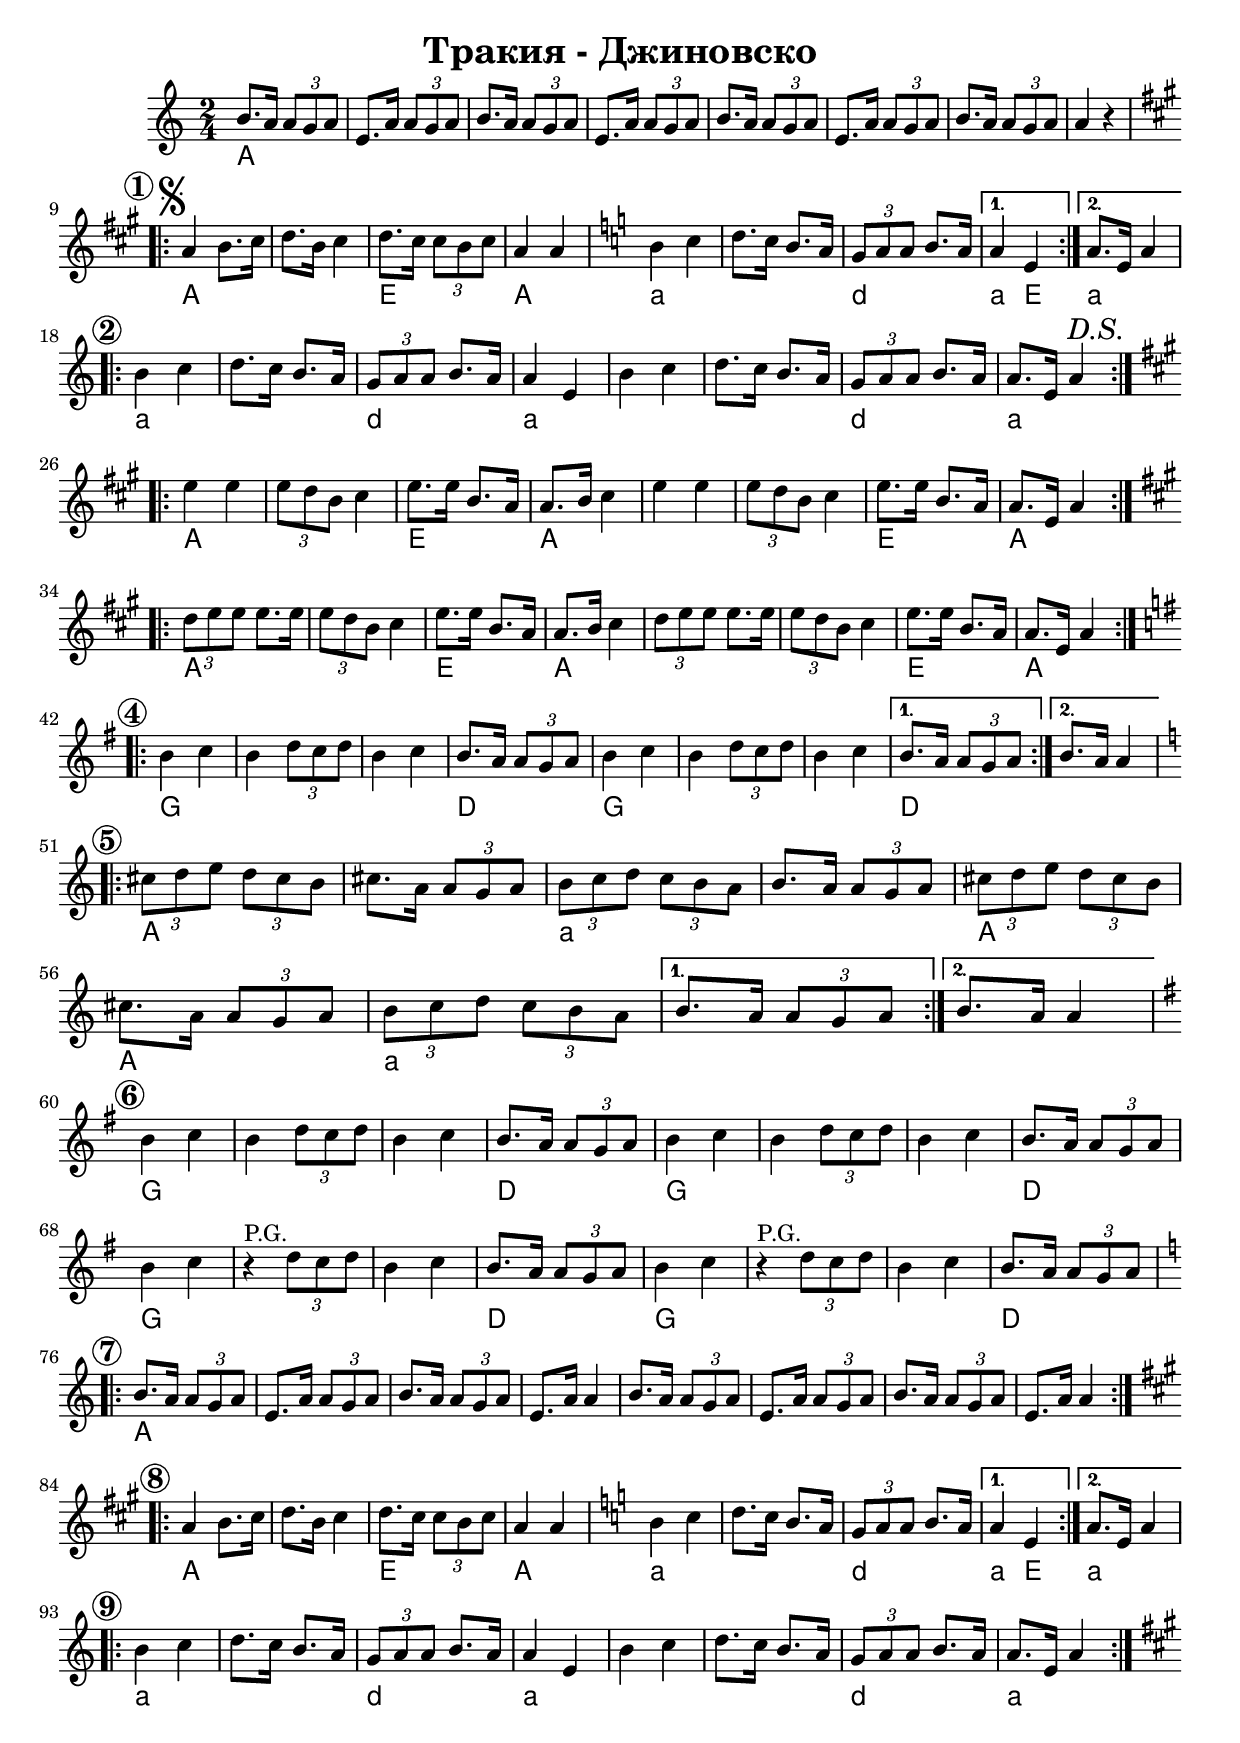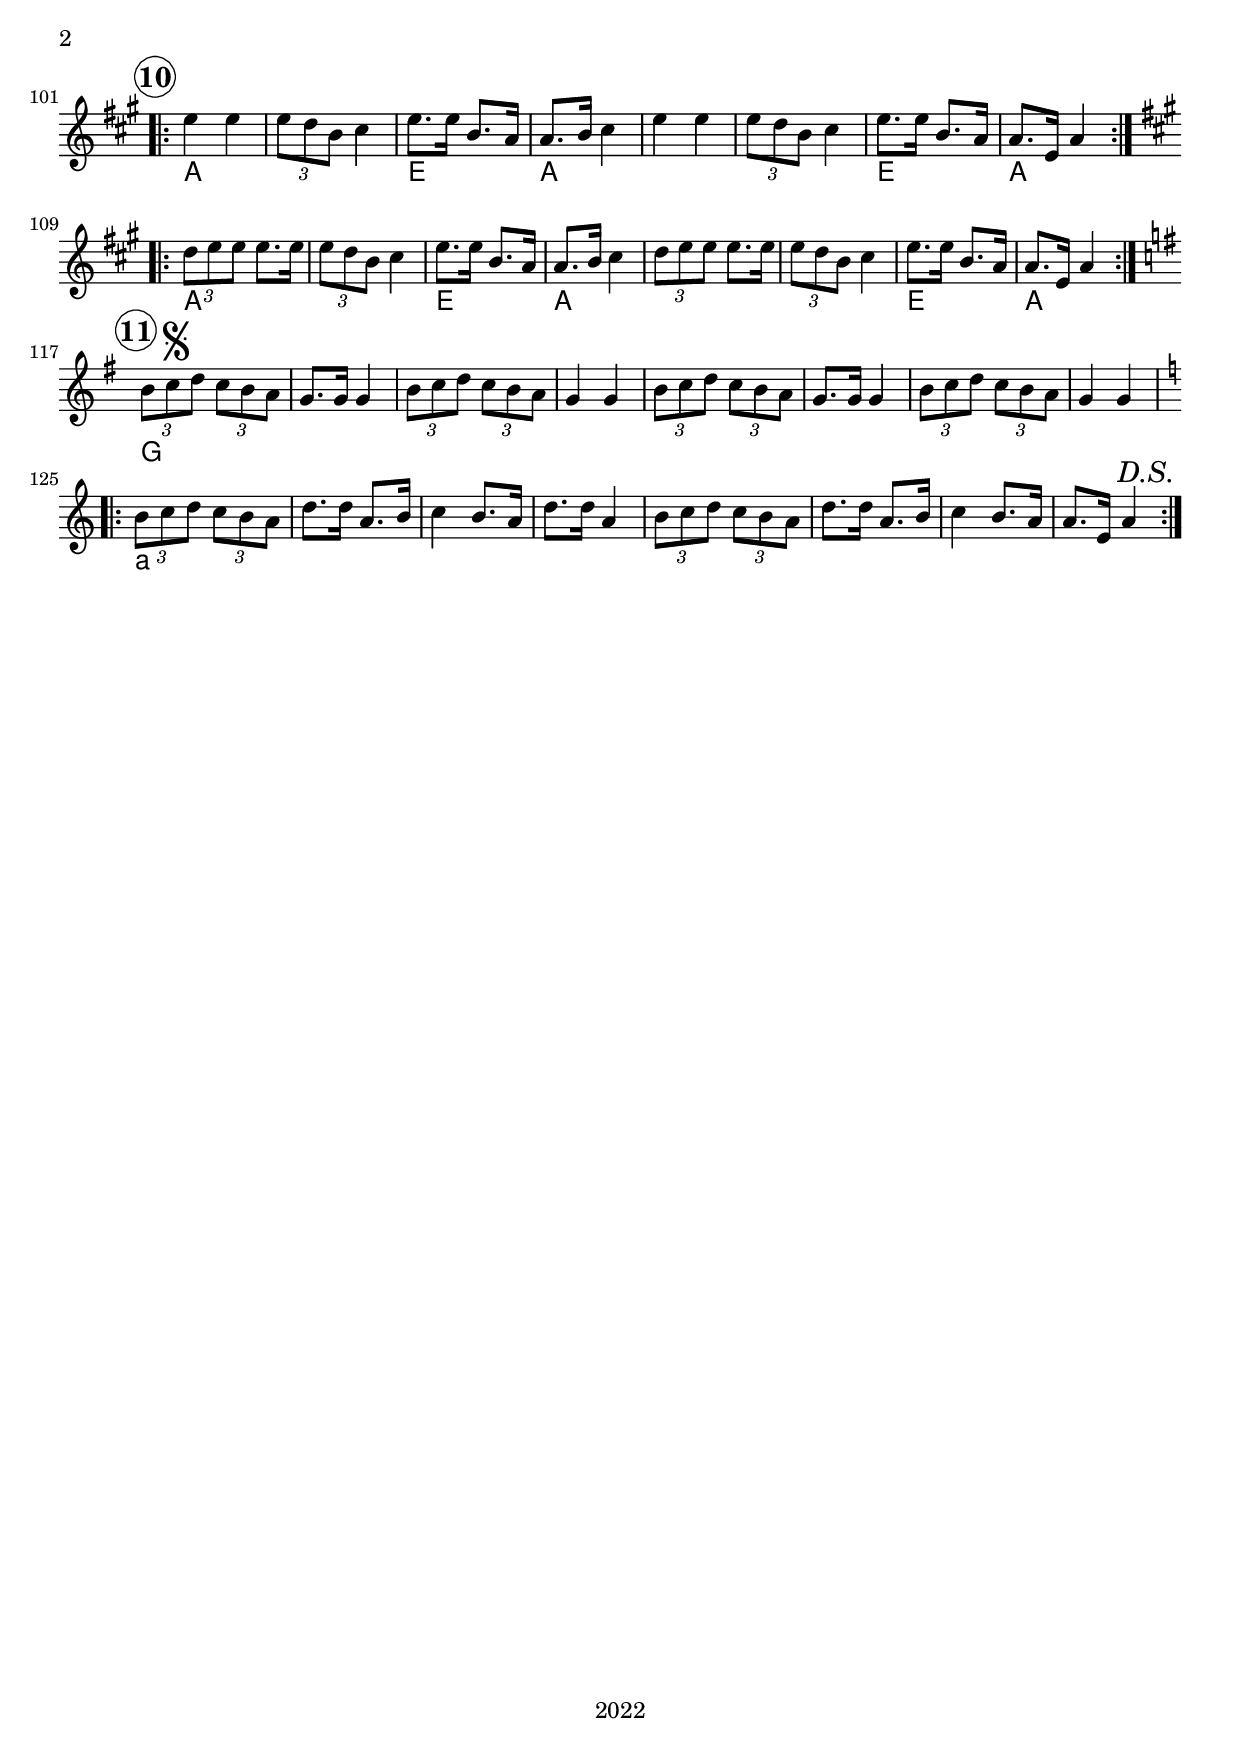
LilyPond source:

\version "2.22.1"
\include "deutsch.ly"

xMelody = \relative c'' {
  \key a \minor
  h8. a16 \times 2/3 { a8 g a } | e8. a16 \times 2/3 { a8 g a } | h8. a16 \times 2/3 { a8 g a } | e8. a16 \times 2/3 { a8 g a } |
  h8. a16 \times 2/3 { a8 g a } | e8. a16 \times 2/3 { a8 g a } | h8. a16 \times 2/3 { a8 g a } | a4 r4 |
}
xChords = {
  a2 | a2 | a2 | a2 | a2 | a2 | a2 | a2 |
}

aMelody = \relative c'' {
  \repeat volta 2 {
    \key a \major
    a4 h8. cis16 | d8. h16 cis4 | d8. cis16 \times 2/3 { cis8 h cis } | a4 a |
    \key a \minor
    h4 c | d8. c16 h8. a16 | \times 2/3 { g8 a a } h8. a16 |
  }
  \alternative {
    { a4 e4 }
    { a8. e16 a4 }
  }
}
aChords = \chordmode {
  a2 | a2 | e2 | a2 |
  a2:m | a2:m | d2:m |
  a4:m e |
  a2:m |
}

bMelody = \relative c'' {
  \key a \minor
  \repeat volta 2 {
    h4 c | d8. c16 h8. a16 | \times 2/3 { g8 a a } h8. a16 | a4 e |
    h'4 c | d8. c16 h8. a16 | \times 2/3 { g8 a a } h8. a16 | a8. e16 a4 |
  }
}
bChords = \chordmode {
  a2:m | a2:m | d2:m | a2:m
  a2:m | a2:m | d2:m | a2:m
}

cMelody = \relative c'' {
  \key a \major
  \repeat volta 2 {
    e4 e | \times 2/3 { e8 d h } cis4 | e8. e16 h8. a16 | a8. h16 cis4 |
    e4 e | \times 2/3 { e8 d h } cis4 | e8. e16 h8. a16 | a8. e16 a4 |

  }
}
cChords = \chordmode {
  a2 | a2 | e2 | a2 |
  a2 | a2 | e2 | a2 |
}

ccMelody = \relative c'' {
  \key a \major
  \repeat volta 2 {
    \times 2/3 { d8 e e } e8. e16 | \times 2/3 { e8 d h } cis4 | e8. e16 h8. a16 | a8. h16 cis4 |
    \times 2/3 { d8 e e } e8. e16 | \times 2/3 { e8 d h } cis4 | e8. e16 h8. a16 | a8. e16 a4 |
  }
}

dMelody = \relative c'' {
  \key g \major
  \repeat volta 2 {
    h4 c | h4 \times 2/3 { d8 c d } | h4 c | h8. a16 \times 2/3 { a8 g a } |
    h4 c | h4 \times 2/3 { d8 c d } | h4 c |
  }
  \alternative {
    { h8. a16 \times 2/3 { a8 g a } }
    { h8. a16 a4 }
  }
}
dChords = \chordmode {
  g2 | g2 | g2 | d2 |
  g2 | g2 | g2 |
  d2 |
  d2 |
}

ddMelody = \relative c'' {
  \key g \major
  h4 c | h4 \times 2/3 { d8 c d } | h4 c | h8. a16 \times 2/3 { a8 g a } |
  h4 c | h4 \times 2/3 { d8 c d } | h4 c | h8. a16 \times 2/3 { a8 g a } | \break
  h4 c | r4^\markup { "P.G." } \times 2/3 { d8 c d } | h4 c | h8. a16 \times 2/3 { a8 g a } |
  h4 c | r4^\markup { "P.G." } \times 2/3 { d8 c d } | h4 c | h8. a16 \times 2/3 { a8 g a } |
}
ddChords = \chordmode {
  g2 | g2 | g2 | d2 |
  g2 | g2 | g2 | d2 |
  g2 | g2 | g2 | d2 |
  g2 | g2 | g2 | d2 |
}

eMelody = \relative c'' {
  \key a \minor
  \repeat volta 2 {
    \times 2/3 { cis8 d e d cis h } | cis8. a16 \times 2/3 { a8 g a } |
    \times 2/3 { h8 c d c h a } | h8. a16 \times 2/3 { a8 g a } |
    \times 2/3 { cis8 d e d cis h } | cis8. a16 \times 2/3 { a8 g a } |
    \times 2/3 { h8 c d c h a } |
  }
  \alternative {
    { h8. a16 \times 2/3 { a8 g a } }
    { h8. a16 a4 }
  }
}
eChords = \chordmode {
  a2 | a2 | a2:m | a2:m |
  a2 | a2 | a2:m |
  a2:m |
  a2:m |
}

fMelody = \relative c'' {
  \key a \minor
  \repeat volta 2 {
    h8. a16 \times 2/3 { a8 g a } | e8. a16 \times 2/3 { a8 g a } | h8. a16 \times 2/3 { a8 g a } | e8. a16 a4 |
    h8. a16 \times 2/3 { a8 g a } | e8. a16 \times 2/3 { a8 g a } | h8. a16 \times 2/3 { a8 g a } | e8. a16 a4 |
  }
}
fChords = \chordmode {
  a2 | a2 | a2 | a2 |
  a2 | a2 | a2 | a2 |
}

gMelody = \relative c'' {
  \key g \major
  \times 2/3 { h8 c d c h a } | g8. g16 g4 | \times 2/3 { h8 c d c h a } | g4 g4 |
  \times 2/3 { h8 c d c h a } | g8. g16 g4 | \times 2/3 { h8 c d c h a } | g4 g4 |
}
gChords = \chordmode {
  g2 | g2 | g2 | g2 |
  g2 | g2 | g2 | g2 |
}

hMelody = \relative c'' {
  \key a \minor
  \repeat volta 2 {
    \times 2/3 { h8 c d c h a } | d8. d16 a8. h16 | c4 h8. a16 | d8. d16 a4 |
    \times 2/3 { h8 c d c h a } | d8. d16 a8. h16 | c4 h8. a16 | a8. e16 a4 |
  }
}
hChords = \chordmode {
 a2:m | a2:m | a2:m | a2:m |
 a2:m | a2:m | a2:m | a2:m |
}

melody = {
  \clef treble
  \time 2/4
  \set tupletSpannerDuration = #(ly:make-moment 1 4)

  \xMelody \break
  \mark \markup { \circle { \bold 1 } \musicglyph "scripts.segno" }
  \aMelody \break
  \mark \markup { \circle { \bold 2 } }
  \bMelody
  \once \override Score.RehearsalMark.break-visibility = #end-of-line-visible
  \once \override Score.RehearsalMark.self-alignment-X = #RIGHT
  \mark \markup { \italic "D.S." }
  \break
  \mark \markup { \circle { \bold 3 } }
  \cMelody \break
  \ccMelody \break
  \mark \markup { \circle { \bold 4 } }
  \dMelody \break
  \mark \markup { \circle { \bold 5 } }
  \eMelody \break
  \mark \markup { \circle { \bold 6 } }
  \ddMelody \break
  \mark \markup { \circle { \bold 7 } }
  \fMelody \break

  \mark \markup { \circle { \bold 8 } }
  \aMelody \break
  \mark \markup { \circle { \bold 9 } }
  \bMelody \break
  \mark \markup { \circle { \bold 10 } }
  \cMelody \break
  \ccMelody \break

  \mark \markup { \circle { \bold 11 } \musicglyph "scripts.segno" }
  \gMelody \break
  \hMelody
  \once \override Score.RehearsalMark.break-visibility = #end-of-line-visible
  \once \override Score.RehearsalMark.self-alignment-X = #RIGHT
  \mark \markup { \italic "D.S." }
  \break
}

harmonies = \chords {
  \germanChords
  \set chordNameLowercaseMinor = ##t
  \set chordChanges = ##t

  \xChords
  \aChords
  \bChords
  \cChords
  \cChords
  \dChords
  \eChords
  \ddChords
  \fChords

  \aChords
  \bChords
  \cChords
  \cChords

  \gChords
  \hChords
}

\header {
  title = "Тракия - Джиновско"
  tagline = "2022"
}
\score {
  <<
    \new Staff \melody
    \new ChordNames \harmonies
  >>
}

